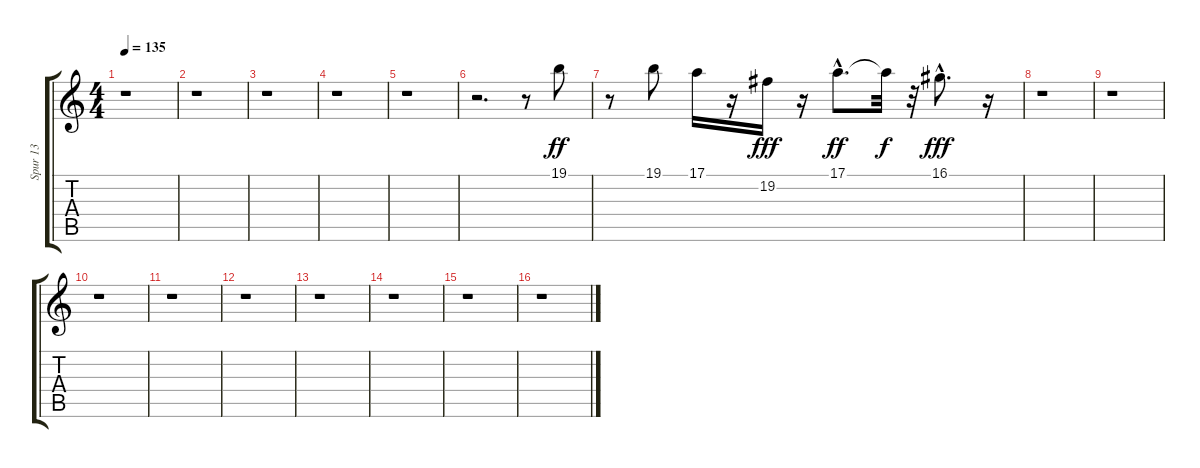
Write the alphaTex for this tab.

\track ("Spur 13" "Spur 13") {instrument drawbarorgan}
\staff {score tabs}
\tuning (E4 B3 G3 D3 A2 E2) {hide}
\ts (4 4)
\tempo 135
\clef g2
\ks c
r.1{dy fff} |
r.1 |
r.1 |
r.1 |
r.1 |
r.2{d} r.8 19.1.8{dy ff} |
r.8 19.1.8 17.1.16 r.16 19.2.16{dy fff} r.16 17.1{hac}.8{d dy ff} 17.1{t}.32{dy f} r.32 16.1{hac}.8{d dy fff} r.16 |
r.1 |
r.1 |
r.1 |
r.1 |
r.1 |
r.1 |
r.1 |
r.1 |
r.1
